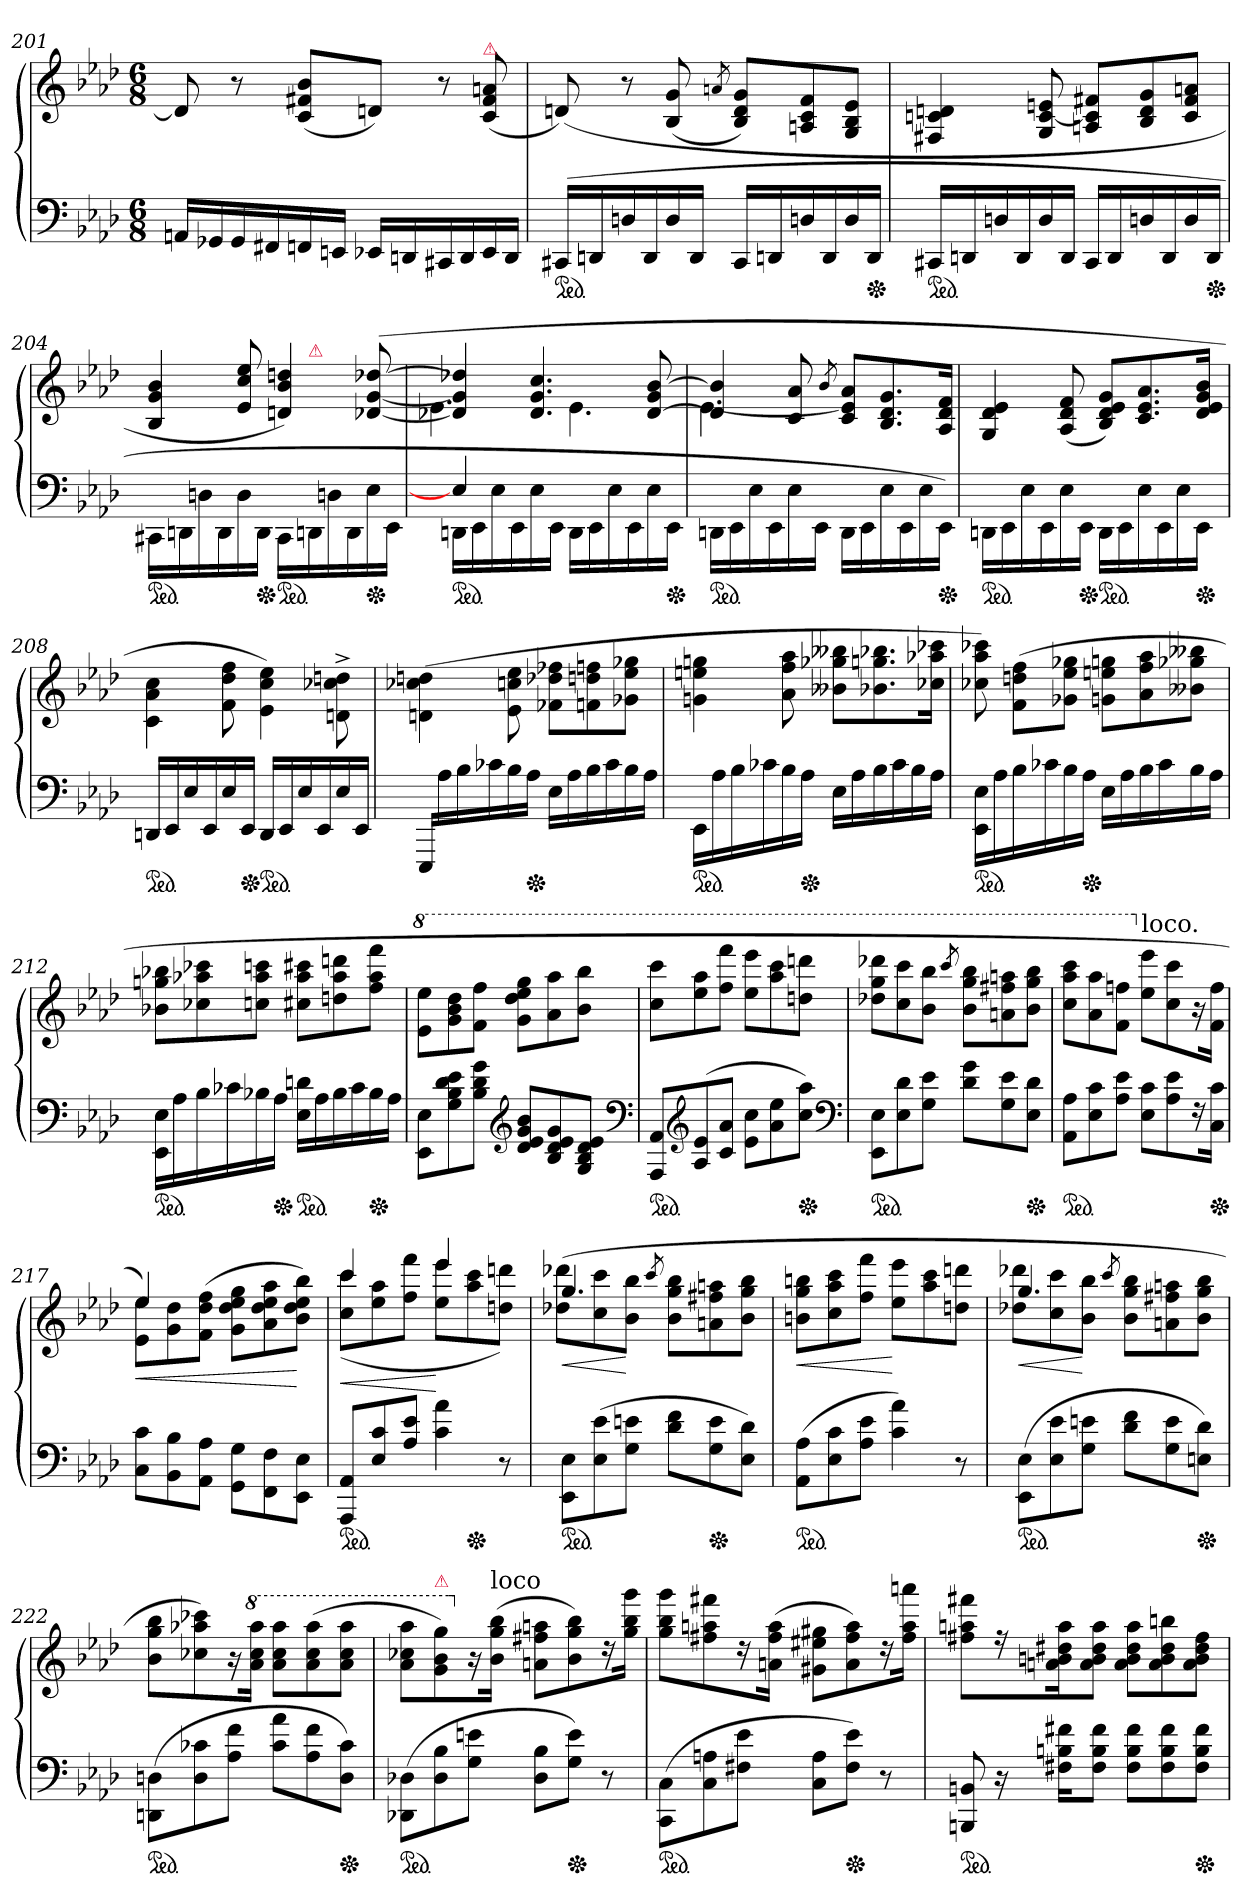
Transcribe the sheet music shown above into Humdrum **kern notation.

**kern	**kern	**dynam
*part1	*part1	*part1
*staff2	*staff1	*staff1/2
*clefF4	*clefG2	*
*k[b-e-a-d-]	*k[b-e-a-d-]	*
*M6/8	*M6/8	*
=201	=201	=201
16AAnLL	8dn]	.
16GG-X	.	.
16GG-	8r	.
16FF#X	.	.
16FFn	(<8c 8f#X 8b-L	.
16EEnJJ	.	.
16EE-XLL	8dJ)	.
16DDn	.	.
16CC#X	8r	.
16DD	.	.
!	!LO:TX:a:color=crimson:t=⚠	!
16EE-	(<8c 8f# 8an	.
16DDJJ	.	.
=202	=202	=202
*ped	*	*
(>16CC#XLL	(<8dn)	.
16DDn	.	.
16Dn	8r	.
16DD	.	.
16D	(>8B- 8g	.
16DDJJ	.	.
.	8qan/	.
16CC#LL	8B- 8d] 8gL)	.
16DDn	.	.
16Dn	8An 8c 8f	.
16DD	.	.
16D	8G 8B- 8e-J	.
*Xped	*	*
16DDJJ	.	.
=203	=203	=203
*ped	*	*
16CC#XLL	4F#X 4cn 4dn	.
16DDn	.	.
16Dn	.	.
16DD	.	.
16D	8G [8c 8en	.
16DDJJ	.	.
16CC#LL	8An 8c] 8f#XL	.
16DD	.	.
16Dn	8B- 8d 8g	.
16DD	.	.
16D	8c 8f# 8anJ	.
*Xped	*	*
16DDJJ	.	.
=204	=204	=204
*	*^	*
*ped	*	*	*
16CC#X\LL	4B- 4g 4b-	4..ryy	.
16DDn	.	.	.
16Dn	.	.	.
16DD	.	.	.
16D	8e- 8cc 8ee-	.	.
*Xped	*	*	*
16DDJJ	.	.	.
*ped	*	*	*
16CC#\LL	4dn 4b- 4ddn)	.	.
!	!	!LO:TX:a:color=crimson:t=⚠	!
16DDn	.	4ryy	.
16Dn	.	.	.
16DD	.	.	.
*Xped	*	*	*
16E-	(>[8d-X [8g [8dd-X	.	.
16EE-JJ	.	16ryy	.
=205	=205	=205	=205
*^	*	*	*
!LO:TX:a:color=crimson:t=⚠	!	!	!	!
*ped	*	*	*	*
4E-]	16DDnLL	4d-X] 4g] 4dd-X]	4.e-	.
.	16EE-	.	.	.
.	16E-	.	.	.
.	16EE-	.	.	.
8ryy	16E-	4.d- 4.g 4.cc	.	.
.	16EE-JJ	.	.	.
4.ryy	16DD\LL	.	4.e-	.
.	16EE-	.	.	.
.	16E-	.	.	.
.	16EE-	.	.	.
.	16E-	[8d- 8g [8b-	.	.
*Xped	*	*	*	*
.	16EE-JJ	.	.	.
*v	*v	*	*	*
=206	=206	=206	=206
*ped	*	*	*
16DDn\LL	4d-] 4b-]	[<4.e-	.
16EE-	.	.	.
16E-	.	.	.
16EE-	.	.	.
16E-	8c 8a-	.	.
16EE-JJ	.	.	.
.	8qb-/	.	.
16DD\LL	8c 8e-] 8a-L	4.ryy	.
16EE-	.	.	.
16E-	8.B- 8.d- 8.g	.	.
16EE-	.	.	.
16E-	.	.	.
*Xped	*	*	*
16EE-JJ)	16A- 16d- 16fJk	.	.
*	*v	*v	*
=207	=207	=207
*ped	*	*
16DDn\LL	4G 4d- 4e-	.
16EE-	.	.
16E-	.	.
16EE-	.	.
16E-	(<8A- 8d- 8f	.
*Xped	*	*
16EE-JJ	.	.
*ped	*	*
16DD\LL	8B- 8d- 8e- 8gL)	.
16EE-	.	.
16E-	8.c 8.e- 8.a-	.
16EE-	.	.
16E-	.	.
*Xped	*	*
16EE-JJ	16d- 16e- 16g 16b-Jk	.
=208	=208	=208
*ped	*	*
16DDnLL	4c\ 4a-\ 4cc\	.
16EE-	.	.
16E-	.	.
16EE-	.	.
16E-	8f 8dd- 8ff	.
*Xped	*	*
16EE-JJ	.	.
*ped	*	*
16DDLL	4e-\ 4cc\ 4ee-\)	.
16EE-	.	.
16E-	.	.
16EE-	.	.
16E-	8dn^>\ 8cc-X^>\ 8ddn^>\	.
16EE-JJ	.	.
=209	=209	=209
16EEE-/LL	(>4dn\ 4cc-X\ 4ddn\	.
16A-\	.	.
16B-\	.	.
16c-X\	.	.
16B-\	8e-\ 8ccn\ 8ee-\	.
*Xped	*	*
16A-\JJ	.	.
16E-LL	8f-X 8dd-X 8ff-XL	.
16A-	.	.
16B-	8fn 8ddn 8ffn	.
16c-	.	.
16B-	8g-X 8ee- 8gg-XJ	.
16A-JJ	.	.
=210	=210	=210
!LO:TX:b:color=crimson:t=⚠	!	!
*ped	*	*
16EE-LL	4gn 4een 4ggn	.
16A-	.	.
16B-	.	.
16c-X	.	.
16B-	8a- 8ff 8aa-	.
*Xped	*	*
16A-JJ	.	.
16E-LL	8b--X 8gg-X 8bb--XL	.
16A-	.	.
16B-	8.b-X 8.ggn 8.bb-X	.
16c-	.	.
16B-	.	.
16A-JJ	16cc-X 16aa-X 16ccc-XJk	.
=211	=211	=211
*ped	*	*
16EE- 16E-LL	8cc-X 8aa- 8ccc-X)	.
16A-	.	.
16B-	(>8f 8ddn 8ffL	.
16c-X	.	.
16B-	8g-X 8ee- 8gg-XJ	.
*Xped	*	*
16A-JJ	.	.
16E-LL	8gn 8een 8ggnL	.
16A-	.	.
16B-	8a- 8ff 8aa-	.
16c-	.	.
16B-	8b--X 8gg-X 8bb--XJ	.
16A-JJ	.	.
=212	=212	=212
!LO:TX:b:color=crimson:t=⚠	!	!
*ped	*	*
16EE- 16E-LL	8b-X 8ggn 8bb-XL	.
16A-	.	.
16B-	8cc-X 8aa-X 8ccc-X	.
16c-X	.	.
16B-X	8ccn 8aa- 8cccnJ	.
*Xped	*	*
16A-JJ	.	.
*ped	*	*
16E- 16dnLL	8cc#X 8aa- 8ccc#XL	.
16A-	.	.
16B-	8ddn 8aa- 8dddn	.
16c-	.	.
*Xped	*	*
16B-	8ff 8aa- 8fffJ	.
16A-JJ	.	.
=213	=213	=213
*	*8va	*
8EE- 8E-L	8ee- 8eee-L	.
8G 8B- 8d- 8e-	8gg 8bb- 8ddd-	.
8B- 8d- 8gJ	8ff 8fffJ	.
*clefG2	*	*
8d- 8e- 8g 8b-L	8gg 8ddd- 8eee- 8gggL	.
8B- 8d- 8e- 8g	8aa- 8aaa-	.
8G 8B- 8d- 8e-J	8bb- 8bbb-J	.
*clefF4	*	*
=214	=214	=214
!LO:TX:b:color=crimson:t=⚠	!	!
*ped	*	*
8AAA- 8AA-L	8ccc 8ccccL	.
*clefG2	*	*
(>8A- 8e-	8eee- 8aaa-	.
8c 8a-J	8fff 8ffffJ	.
8e- 8ccL	8eee- 8eeee-L	.
8a- 8ee-	8aaa- 8cccc	.
*Xped	*	*
8cc 8aa-J)	8dddn 8ddddnJ	.
*clefF4	*	*
=215	=215	=215
*ped	*	*
8EE- 8E-L	8ddd-X 8ggg 8dddd-XL	.
8E- 8d-	8ccc 8cccc	.
8G 8e-J	8bb- 8bbb-J	.
.	8qcccc/	.
8d- 8gL	8bb- 8ggg] 8bbb-L	.
8G 8e-	8aan 8fff#X 8aaan	.
*Xped	*	*
8E- 8d-J	8bb- 8ggg 8bbb-J	.
=216	=216	=216
*ped	*	*
8AA- 8A-L	8ccc 8aaa- 8ccccL	.
8E- 8c	8aa- 8aaa-	.
8A- 8e-J	8ff 8fffnJ	.
*	*X8va	*
!	!LO:TX:a:t=loco.	!
8E- 8cL	8ee- 8eee-L	.
8A- 8e-	8cc 8ccc	.
16rF	16r	.
*Xped	*	*
16C 16cJk	16f 16ffJk	.
=217	=217	=217
*	*^	*
!	!	!	!LO:HP:n=1:b
8C 8cL	4ee-)	8e- 8ee-L	< >
8BB- 8B-	.	8g 8dd-	.
8AA- 8A-J	8ryy	(>8f 8dd- 8ffJ	.
8GG\ 8G\L	4.ryy	8g 8dd- 8ee- 8ggL	.
8FF 8F	.	8a- 8dd- 8ee- 8aa-	.
8EE- 8E-J	.	8b- 8dd- 8ee- 8bb-J)	[ ]
=218	=218	=218	=218
!LO:TX:b:color=crimson:t=⚠	!	!	!
!	!	!	!LO:HP:b
*ped	*	*	*
8AAA- 8AA-L	4ccc	(>8cc 8cccL	<
8E- 8c	.	8ee- 8aa-	.
8A- 8e-J	8ryy	8ff 8fffJ	.
4c 4a-	4eee-	8ee- 8eee-L	[
*Xped	*	*	*
.	.	8aa- 8ccc	.
8r	8ryy	8ddn 8dddnJ)	.
=219	=219	=219	=219
!LO:TX:b:color=crimson:t=⚠	!	!	!
!	!	!	!LO:HP:b
*ped	*	*	*
8EE- 8E-L	4.gg	(>8dd-X 8ddd-XL	<
(>8E- 8e-	.	8cc 8ccc	.
8G 8enJ	.	8b- 8bb-J	[
.	.	8qccc/	.
8d- 8fL	4.ryy	8b- 8gg 8bb-L	.
*Xped	*	*	*
8G 8e	.	8an 8ff#X 8aan	.
8E- 8d-J)	.	8b- 8gg 8bb-J	.
=220	=220	=220	=220
!	!	!	!LO:HP:b
*	*v	*v	*
*ped	*	*
(>8AA- 8A-L	8bn 8gg 8bbnL	<
8E- 8c	8cc 8aa- 8ccc	.
8A- 8e-J	8ff 8fffJ	.
4c 4a-)	8ee- 8eee-L	[
.	8aa- 8ccc	.
8r	8ddn 8dddnJ	.
=221	=221	=221
*	*^	*
!LO:TX:b:color=crimson:t=⚠	!	!	!
!	!	!	!LO:HP:b
*ped	*	*	*
(>8EE- 8E-L	4.gg	8dd-X 8ddd-XL	<
8E- 8e-	.	8cc 8ccc	.
8G 8enJ	.	8b- 8bb-J	[
.	.	8qccc/	.
8d- 8fL	4.ryy	8b- 8gg 8bb-L	.
8G 8e	.	8an 8ff#X 8aan	.
*Xped	*	*	*
8En 8d-J)	.	8b- 8gg 8bb-J	.
*	*v	*v	*
=222	=222	=222
*ped	*	*
(>8DDn 8DnL	8b- 8gg 8bb-L	.
8D 8c-X	8cc-X 8aa-X 8ccc-X)	.
8A- 8fJ	16r	.
*	*8va	*
.	16aa- 16ccc- 16aaa-Jk	.
8c- 8a-L	8aa- 8ccc- 8aaa-L	.
8A- 8f	(>8aa- 8ccc- 8aaa-	.
*Xped	*	*
8D 8c-J)	8aa- 8ccc- 8aaa-J	.
=223	=223	=223
*ped	*	*
(>8DD-X 8D-XL	8aa- 8ccc-X 8aaa-L	.
!	!LO:TX:a:color=crimson:t=⚠	!
8D- 8B-	8gg 8bb- 8ggg)	.
*	*X8va	*
8G 8enJ	16r	.
!	!LO:TX:a:t=loco	!
.	(>16b- 16gg 16bb-Jk	.
8D- 8B-L	8an 8ff#X 8aanL	.
*Xped	*	*
8G 8eJ)	8b- 8gg 8bb-)	.
8r	16rdd	.
.	16gg 16bb- 16gggJk	.
=224	=224	=224
*ped	*	*
(>8CC 8CL	8gg 8bb- 8gggL	.
8C 8An	8ff#X 8aan 8fff#X	.
8F#X 8e-J	16rdd	.
.	(>16an 16ff# 16aaJk	.
8C 8AL	8g#X 8ee#X 8gg#XL	.
*Xped	*	*
8F# 8e-J)	8a 8ff# 8aa)	.
8r	16rdd	.
.	16ff# 16aa 16aaanJk	.
=225	=225	=225
!LO:TX:b:color=crimson:t=⚠	!	!
*ped	*	*
8BBBn 8BBn	8ff#X 8aan 8fff#XL	.
16r	16r	.
16F#X 16Bn 16f#XKL	16an 16bn 16dd#X 16aaK	.
8F# 8B 8f#J	8a 8b 8dd# 8aaJ	.
8F# 8B 8f#L	8a 8b 8dd# 8aaL	.
8F# 8B 8f#	8a 8b 8dd# 8bbn	.
*Xped	*	*
8F# 8B 8f#J	8a 8b 8dd# 8ff#J	.
=	=	=
*-	*-	*-
